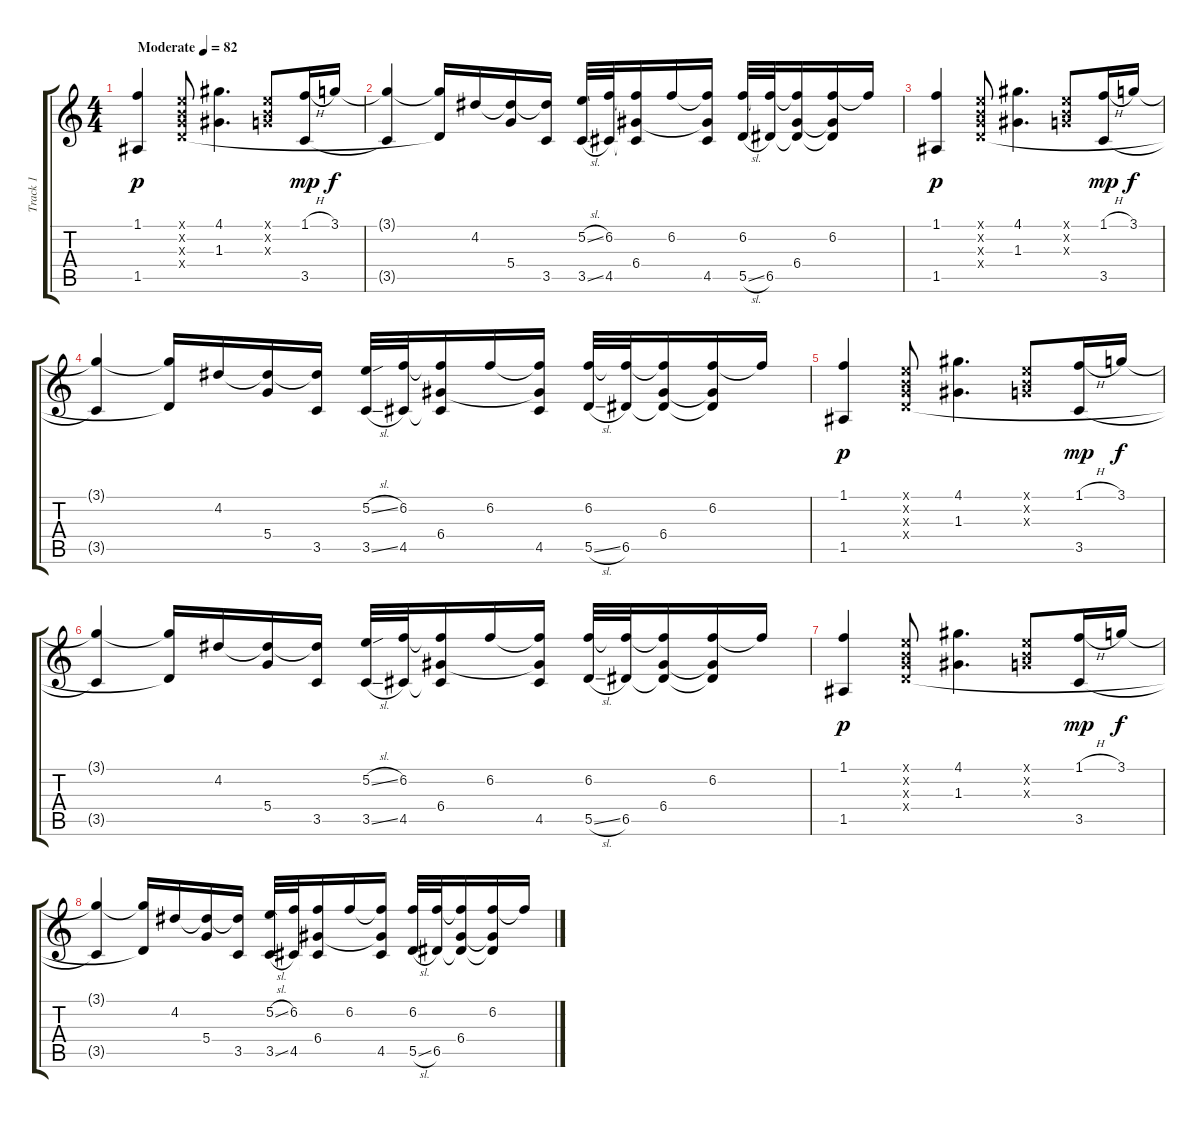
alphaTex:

\track ("Track 1" "Track 1") {instrument acousticguitarsteel}
\staff {score tabs}
\tuning (E4 B3 G3 D3 A2 E2) {hide}
\ts (4 4)
\tempo (82 "Moderate")
\clef g2
\ks c
(1.1 1.5).4{dy p instrument acousticguitarsteel} (0.1{x} 0.2{x} 0.3{x} 0.4{x}).8 (4.1 1.3).4{d} (0.1{x} 0.2{x} 0.3{x}).8 (1.1{h} 3.5).16{dy mp} 3.1.16{dy f} |
(3.1{t} 3.5{t}).4 (3.1{t} 0.4{t}).16 4.2.16 (4.2{t} 5.4).16 (4.2{t} 3.5).16 (5.2{sl} 3.5{sl}).32 (6.2 4.5).32 (6.2{t} 6.4 4.5{t}).16 6.2.16 (6.2{t} 6.4{t} 4.5).16 (6.2 5.5{sl}).32 (6.2{t} 6.5).32 (6.2{t} 6.4 6.5{t}).16 (6.2 6.4{t} 6.5{t}).16 6.2{t}.16 |
(1.1 1.5).4{dy p} (0.1{x} 0.2{x} 0.3{x} 0.4{x}).8 (4.1 1.3).4{d} (0.1{x} 0.2{x} 0.3{x}).8 (1.1{h} 3.5).16{dy mp} 3.1.16{dy f} |
(3.1{t} 3.5{t}).4 (3.1{t} 0.4{t}).16 4.2.16 (4.2{t} 5.4).16 (4.2{t} 3.5).16 (5.2{sl} 3.5{sl}).32 (6.2 4.5).32 (6.2{t} 6.4 4.5{t}).16 6.2.16 (6.2{t} 6.4{t} 4.5).16 (6.2 5.5{sl}).32 (6.2{t} 6.5).32 (6.2{t} 6.4 6.5{t}).16 (6.2 6.4{t} 6.5{t}).16 6.2{t}.16 |
(1.1 1.5).4{dy p} (0.1{x} 0.2{x} 0.3{x} 0.4{x}).8 (4.1 1.3).4{d} (0.1{x} 0.2{x} 0.3{x}).8 (1.1{h} 3.5).16{dy mp} 3.1.16{dy f} |
(3.1{t} 3.5{t}).4 (3.1{t} 0.4{t}).16 4.2.16 (4.2{t} 5.4).16 (4.2{t} 3.5).16 (5.2{sl} 3.5{sl}).32 (6.2 4.5).32 (6.2{t} 6.4 4.5{t}).16 6.2.16 (6.2{t} 6.4{t} 4.5).16 (6.2 5.5{sl}).32 (6.2{t} 6.5).32 (6.2{t} 6.4 6.5{t}).16 (6.2 6.4{t} 6.5{t}).16 6.2{t}.16 |
(1.1 1.5).4{dy p} (0.1{x} 0.2{x} 0.3{x} 0.4{x}).8 (4.1 1.3).4{d} (0.1{x} 0.2{x} 0.3{x}).8 (1.1{h} 3.5).16{dy mp} 3.1.16{dy f} |
(3.1{t} 3.5{t}).4 (3.1{t} 0.4{t}).16 4.2.16 (4.2{t} 5.4).16 (4.2{t} 3.5).16 (5.2{sl} 3.5{sl}).32 (6.2 4.5).32 (6.2{t} 6.4 4.5{t}).16 6.2.16 (6.2{t} 6.4{t} 4.5).16 (6.2 5.5{sl}).32 (6.2{t} 6.5).32 (6.2{t} 6.4 6.5{t}).16 (6.2 6.4{t} 6.5{t}).16 6.2{t}.16
